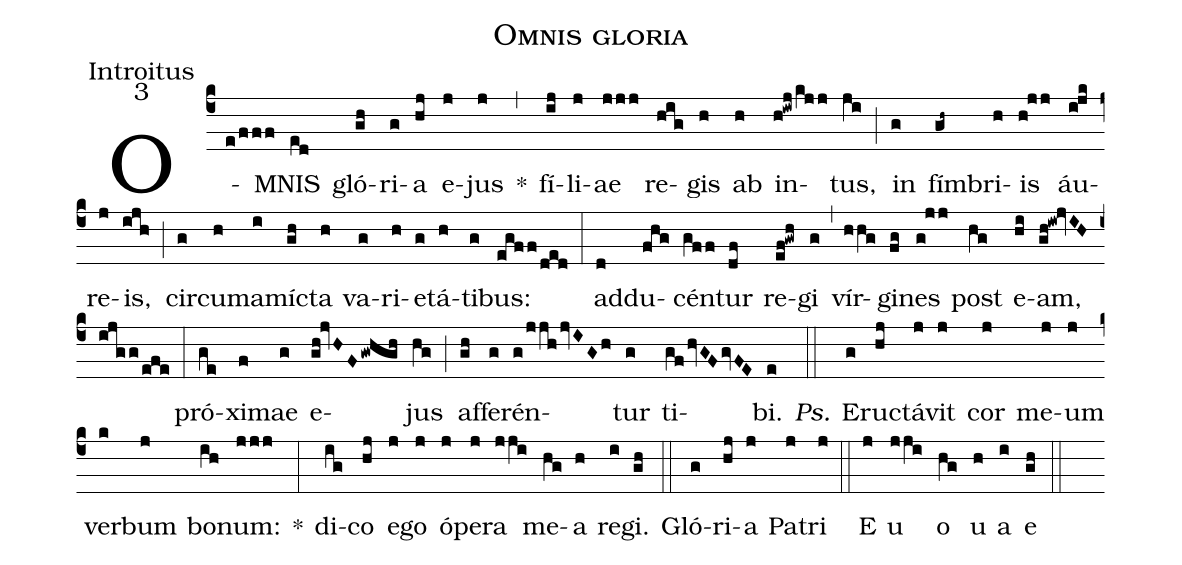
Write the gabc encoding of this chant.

name:Omnis gloria;
office-part:Introitus;
mode:3;
%%
(c4) O(e/fff)MNIS(ed) gló(gh)ri(g)a(hj) e(j)jus(j) *(,) fí(ij)li(j)ae(jjj) re(hig)gis(h) ab(h) in(h!iwj/kjj)tus,(ji) (;) in(g) fím(gh~)bri(h)is(h!jj) áu(i!jk)re(j)is,(ijh) (;) cir(g)cu(h)ma(i)mí(gh)cta(h) va(g)ri(h)e(g)tá(h)ti(g)bus:(egff/ded) (:) ad(d)du(fhg)cén(gff)tur(df) re(ef!gwh)gi(g) (,) vír(hhg)gi(fg)nes(g!jj) post(hg) e(hi)am,(gh!iw!jvIH/ijgg/efe) (:) pró(ge)xi(f)mae(g) e(gh!jvHF/gwhgh)jus(hg) (;) af(gh)fe(g)rén(g/jjh/jvIGh)tur(g) ti(gf/hvGF/gvFE)bi.(e) <i>Ps.</i>(::) E(g)ru(hj)ctá(j)vit(j) cor(j) me(j)um(j) ver(k)bum(j) bo(ih)num:(jjj) *(:) di(ig)co(hj) e(j)go(j) ó(j)pe(j)ra(jji) me(hg)a(h) re(i)gi.(gh) (::) Gló(g)ri(hj)a(j) Pa(j)tri(j) (::) E(j) u(jji) o(hg) u(h) a(i) e(gh) (::)
